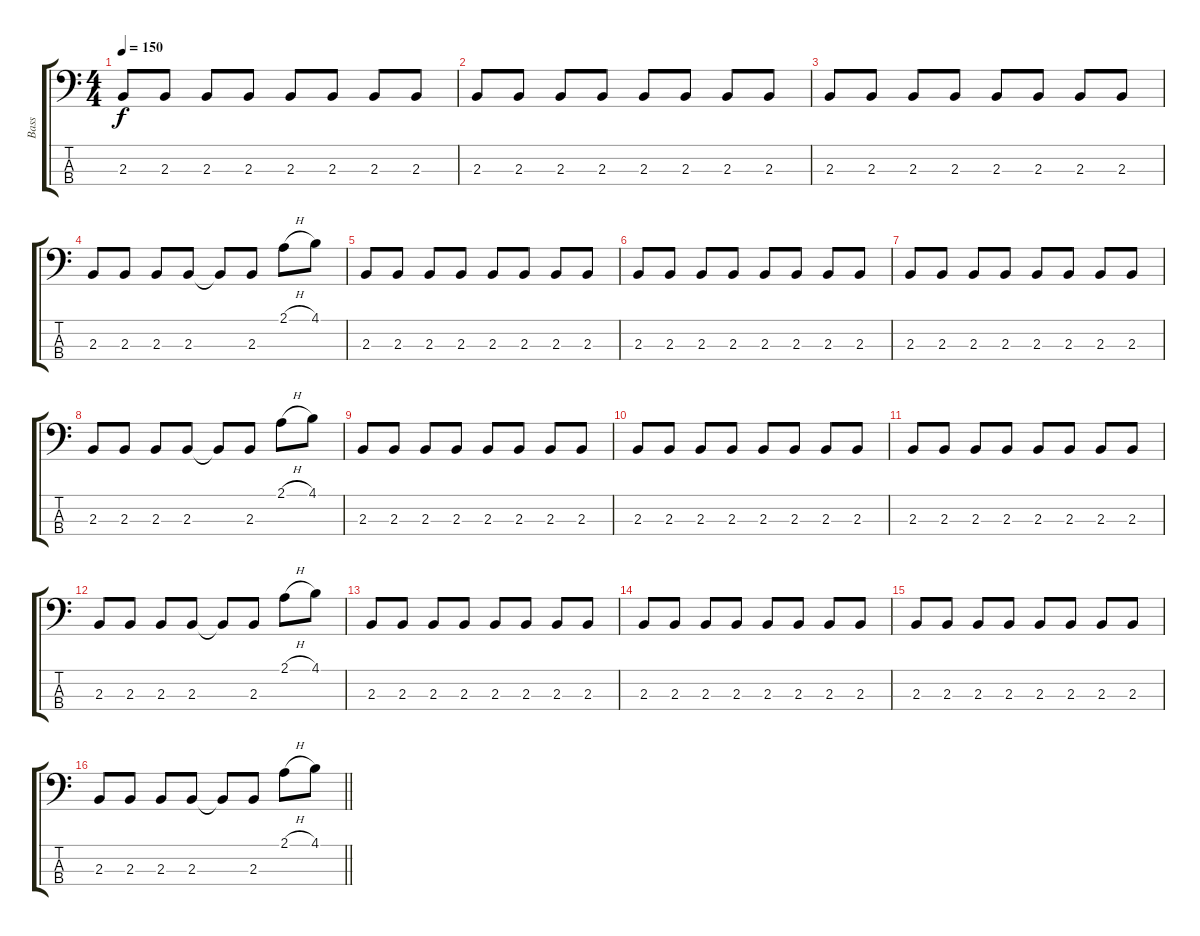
\track ("Bass" "Bass") {instrument electricbasspick}
\staff {score tabs}
\tuning (G2 D2 A1 E1) {hide}
\ts (4 4)
\tempo 150
\clef f4
\ks c
2.3.8{dy f} 2.3.8 2.3.8 2.3.8 2.3.8 2.3.8 2.3.8 2.3.8 |
2.3.8 2.3.8 2.3.8 2.3.8 2.3.8 2.3.8 2.3.8 2.3.8 |
2.3.8 2.3.8 2.3.8 2.3.8 2.3.8 2.3.8 2.3.8 2.3.8 |
2.3.8 2.3.8 2.3.8 2.3.8 2.3{t}.8 2.3.8 2.1{h}.8 4.1.8 |
2.3.8 2.3.8 2.3.8 2.3.8 2.3.8 2.3.8 2.3.8 2.3.8 |
2.3.8 2.3.8 2.3.8 2.3.8 2.3.8 2.3.8 2.3.8 2.3.8 |
2.3.8 2.3.8 2.3.8 2.3.8 2.3.8 2.3.8 2.3.8 2.3.8 |
2.3.8 2.3.8 2.3.8 2.3.8 2.3{t}.8 2.3.8 2.1{h}.8 4.1.8 |
2.3.8 2.3.8 2.3.8 2.3.8 2.3.8 2.3.8 2.3.8 2.3.8 |
2.3.8 2.3.8 2.3.8 2.3.8 2.3.8 2.3.8 2.3.8 2.3.8 |
2.3.8 2.3.8 2.3.8 2.3.8 2.3.8 2.3.8 2.3.8 2.3.8 |
2.3.8 2.3.8 2.3.8 2.3.8 2.3{t}.8 2.3.8 2.1{h}.8 4.1.8 |
2.3.8 2.3.8 2.3.8 2.3.8 2.3.8 2.3.8 2.3.8 2.3.8 |
2.3.8 2.3.8 2.3.8 2.3.8 2.3.8 2.3.8 2.3.8 2.3.8 |
2.3.8 2.3.8 2.3.8 2.3.8 2.3.8 2.3.8 2.3.8 2.3.8 |
\barLineRight lightlight
2.3.8 2.3.8 2.3.8 2.3.8 2.3{t}.8 2.3.8 2.1{h}.8 4.1.8
